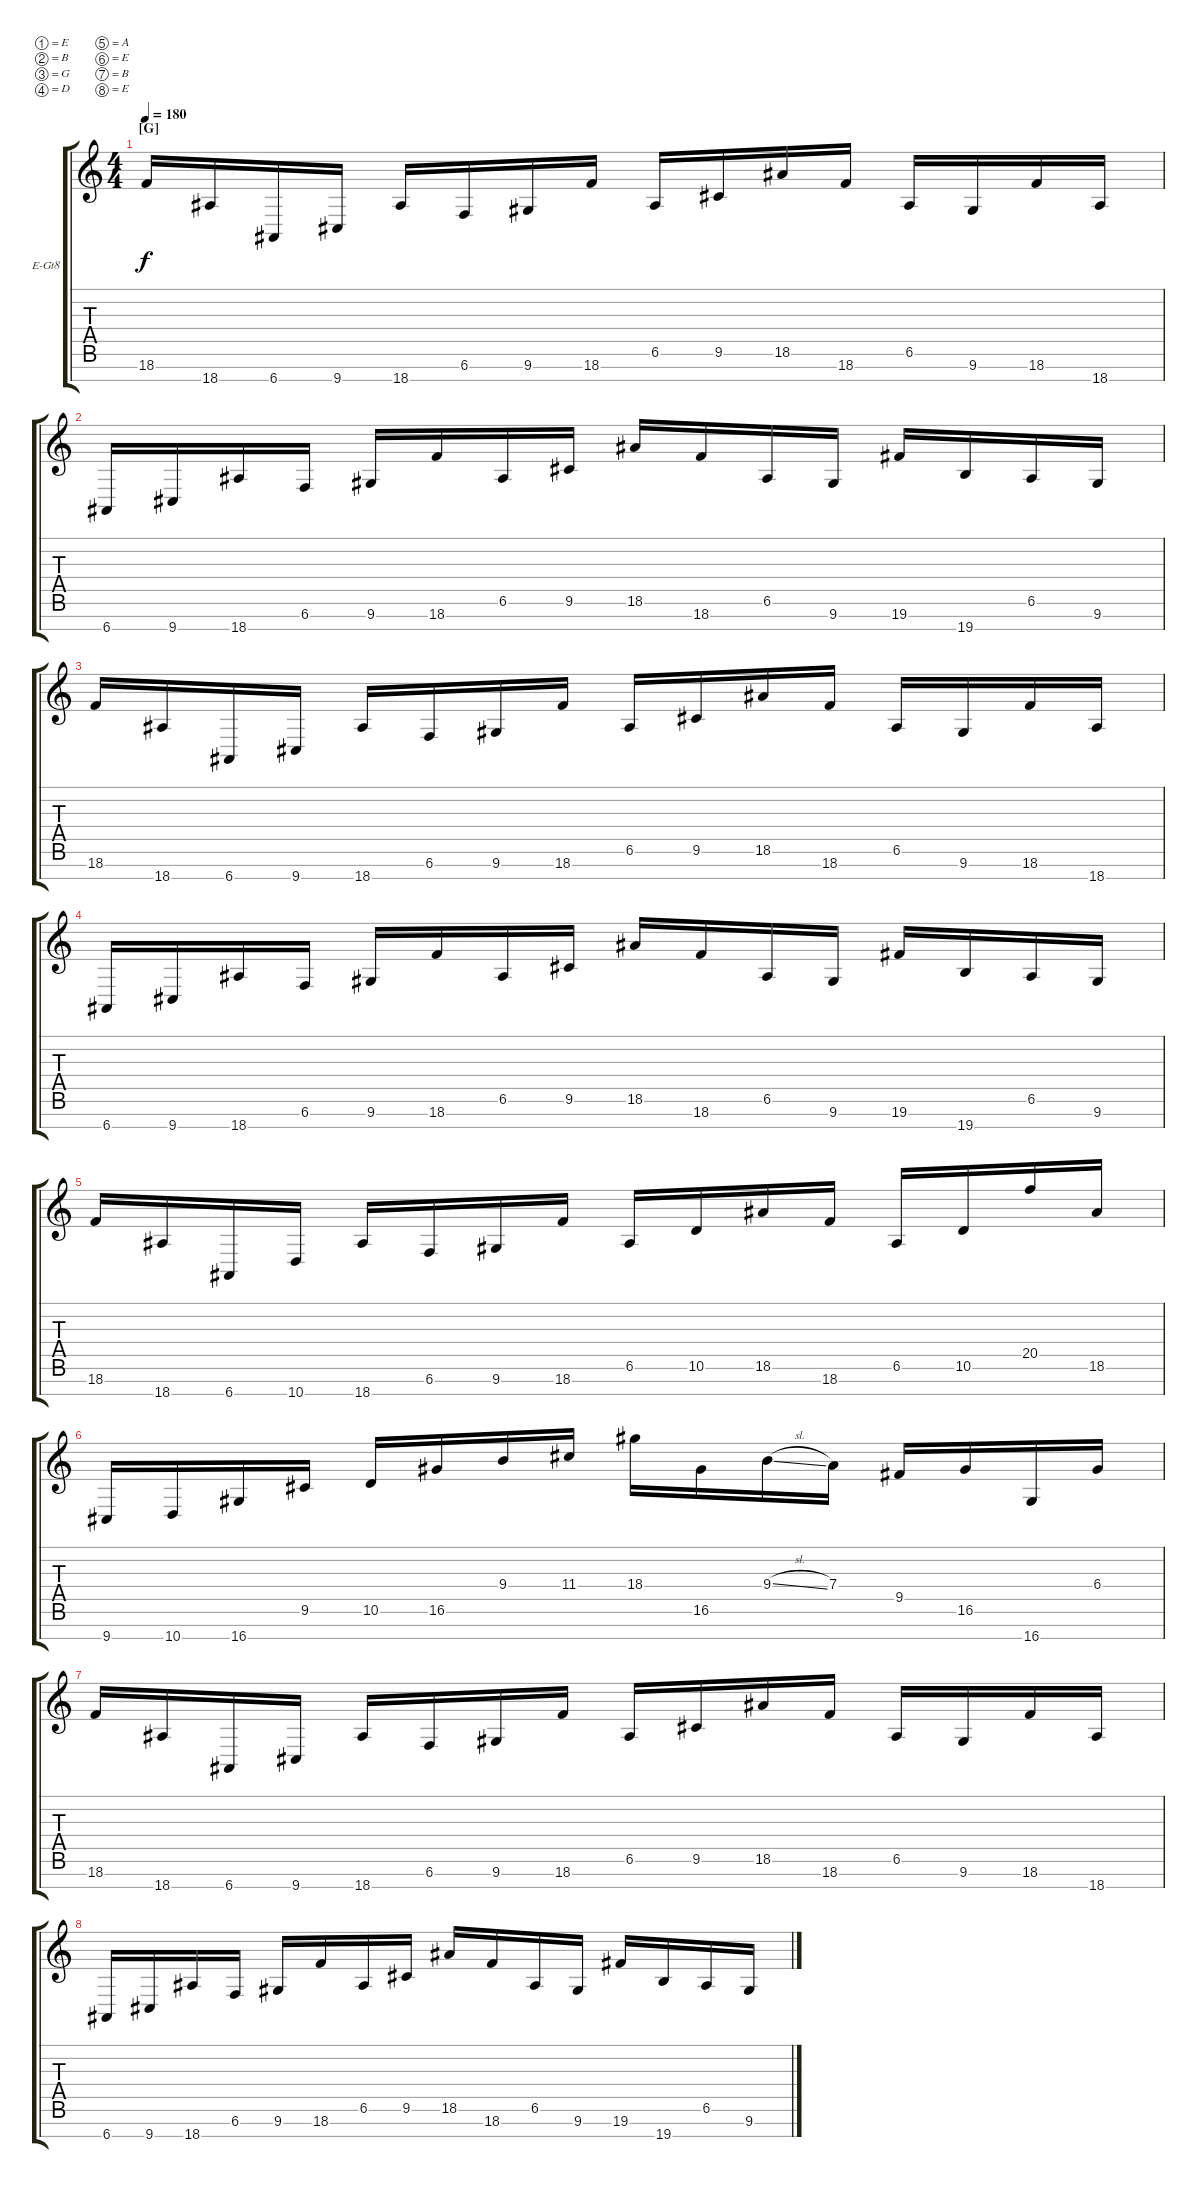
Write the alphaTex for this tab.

\defaultSystemsLayout 4
\bracketExtendMode groupsimilarinstruments
\firstSystemTrackNameOrientation horizontal
\otherSystemsTrackNameOrientation horizontal
\track ("Guitar - Lead" "E-Gt8") {instrument distortionguitar}
\staff {score tabs}
\tuning (E4 B3 G3 D3 A2 E2 B1 E1)
\ts (4 4)
\section ("G" "")
\tempo 180
\clef g2
\ks c
18.7.16{dy f} 18.8.16 6.8.16 9.8.16 18.8.16 6.7.16 9.7.16 18.7.16 6.6.16 9.6.16 18.6.16 18.7.16 6.6.16 9.7.16 18.7.16 18.8.16 |
6.8.16 9.8.16 18.8.16 6.7.16 9.7.16 18.7.16 6.6.16 9.6.16 18.6.16 18.7.16 6.6.16 9.7.16 19.7.16 19.8.16 6.6.16 9.7.16 |
18.7.16 18.8.16 6.8.16 9.8.16 18.8.16 6.7.16 9.7.16 18.7.16 6.6.16 9.6.16 18.6.16 18.7.16 6.6.16 9.7.16 18.7.16 18.8.16 |
6.8.16 9.8.16 18.8.16 6.7.16 9.7.16 18.7.16 6.6.16 9.6.16 18.6.16 18.7.16 6.6.16 9.7.16 19.7.16 19.8.16 6.6.16 9.7.16 |
18.7.16 18.8.16 6.8.16 10.8.16 18.8.16 6.7.16 9.7.16 18.7.16 6.6.16 10.6.16 18.6.16 18.7.16 6.6.16 10.6.16 20.5.16 18.6.16 |
9.8.16 10.8.16 16.8.16 9.6.16 10.6.16 16.6.16 9.4.16 11.4.16 18.4.16 16.6.16 9.4{sl}.16 7.4.16 9.5.16 16.6.16 16.8.16 6.4.16 |
18.7.16 18.8.16 6.8.16 9.8.16 18.8.16 6.7.16 9.7.16 18.7.16 6.6.16 9.6.16 18.6.16 18.7.16 6.6.16 9.7.16 18.7.16 18.8.16 |
6.8.16 9.8.16 18.8.16 6.7.16 9.7.16 18.7.16 6.6.16 9.6.16 18.6.16 18.7.16 6.6.16 9.7.16 19.7.16 19.8.16 6.6.16 9.7.16
